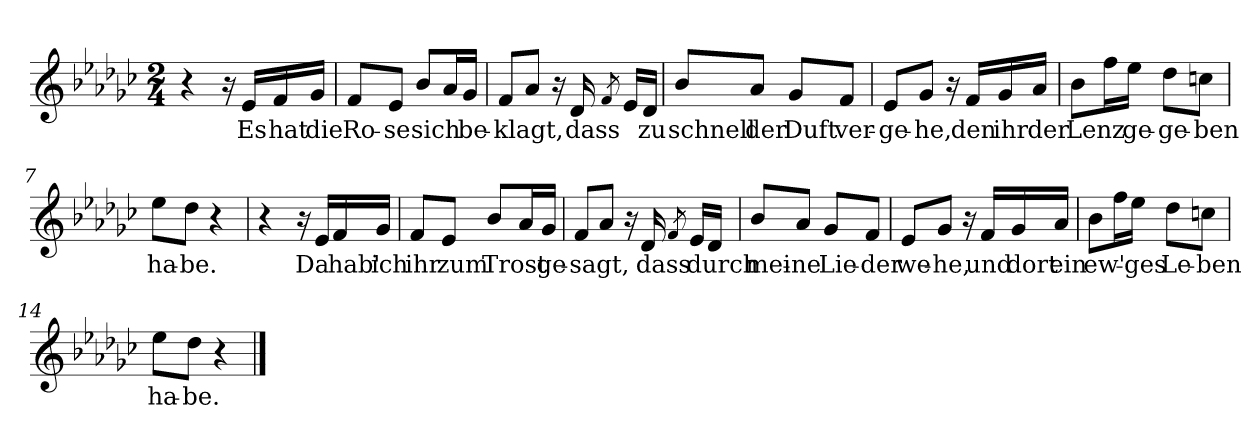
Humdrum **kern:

**kern	**text
*part1	*part1
*staff1	*staff1
*clefG2	*
*k[b-e-a-d-g-c-]	*
*M2/4	*
=1	=1
4r	.
16r	.
!	!LO:LY:b
16e-/LL	Es
!	!LO:LY:b
16f/	hat
!	!LO:LY:b
16g-/JJ	die
=2	=2
!	!LO:LY:b
8f/L	Ro-
!	!LO:LY:b
8e-/J	-se
!	!LO:LY:b
8b-/L	sich
16a-/L	.
!	!LO:LY:b
16g-/JJ	be-
=3	=3
!	!LO:LY:b
8f/L	-klagt,
8a-/J	.
16r	.
!	!LO:LY:b
16d-/	dass
8qf/	.
16e-/LL	.
!	!LO:LY:b
16d-/JJ	zu
=4	=4
!	!LO:LY:b
8b-/L	schnell
!	!LO:LY:b
8a-/J	der
!	!LO:LY:b
8g-/L	Duft
!	!LO:LY:b
8f/J	ver-
=5	=5
!	!LO:LY:b
8e-/L	-ge-
!	!LO:LY:b
8g-/J	-he,
16r	.
!	!LO:LY:b
16f/LL	den
!	!LO:LY:b
16g-/	ihr
!	!LO:LY:b
16a-/JJ	der
=6	=6
!	!LO:LY:b
8b-\L	Lenz
16ff\L	.
!	!LO:LY:b
16ee-\JJ	ge-
!	!LO:LY:b
8dd-\L	-ge-
!	!LO:LY:b
8ccn\J	-ben
!!LO:LB:g=z
=7	=7
!	!LO:LY:b
8ee-\L	ha-
!	!LO:LY:b
8dd-\J	-be.
4r	.
=8	=8
4r	.
16r	.
!	!LO:LY:b
16e-/LL	Da
!	!LO:LY:b
16f/	hab'
!	!LO:LY:b
16g-/JJ	ich
=9	=9
!	!LO:LY:b
8f/L	ihr
!	!LO:LY:b
8e-/J	zum
!	!LO:LY:b
8b-/L	Trost
16a-/L	.
!	!LO:LY:b
16g-/JJ	ge-
=10	=10
!	!LO:LY:b
8f/L	-sagt,
8a-/J	.
16r	.
!	!LO:LY:b
16d-/	dass
8qf/	.
16e-/LL	.
!	!LO:LY:b
16d-/JJ	durch
=11	=11
!	!LO:LY:b
8b-/L	mei-
!	!LO:LY:b
8a-/J	-ne
!	!LO:LY:b
8g-/L	Lie-
!	!LO:LY:b
8f/J	-der
=12	=12
!	!LO:LY:b
8e-/L	we-
!	!LO:LY:b
8g-/J	-he,
16r	.
!	!LO:LY:b
16f/LL	und
!	!LO:LY:b
16g-/	dort
!	!LO:LY:b
16a-/JJ	ein
!!LO:LB:g=z
=13	=13
!	!LO:LY:b
8b-\L	ew'-
16ff\L	.
!	!LO:LY:b
16ee-\JJ	-ges
!	!LO:LY:b
8dd-\L	Le-
!	!LO:LY:b
8ccn\J	-ben
=14	=14
!	!LO:LY:b
8ee-\L	ha-
!	!LO:LY:b
8dd-\J	-be.
4r	.
==	==
*-	*-
